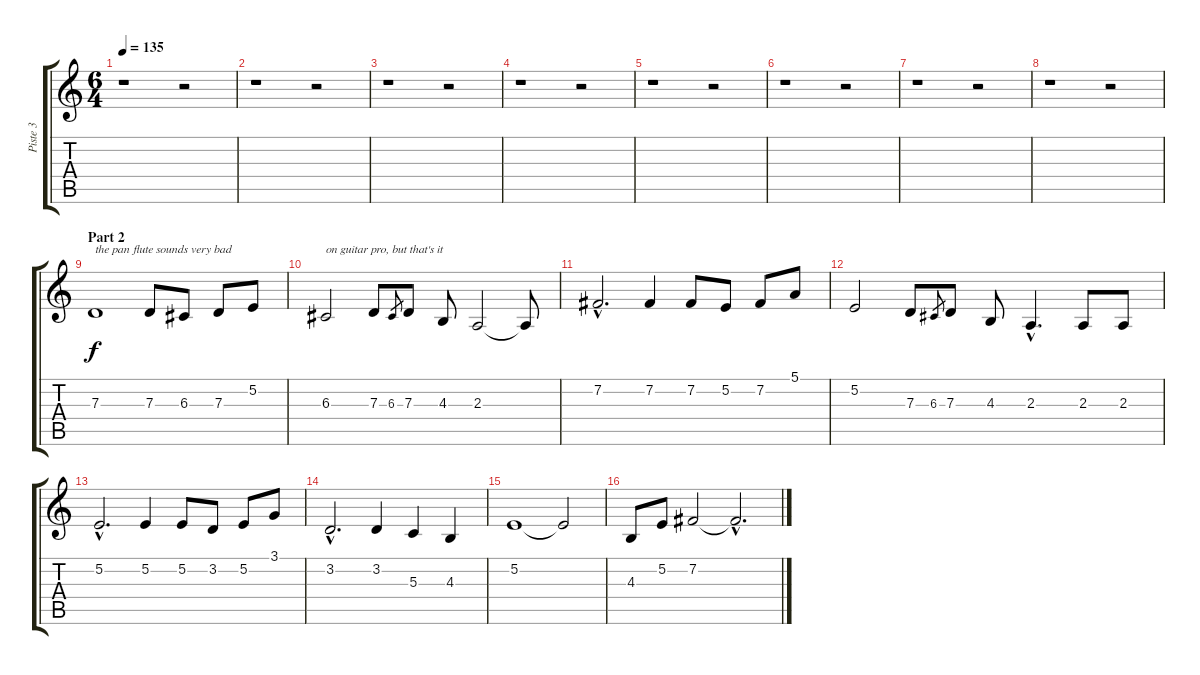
\track ("Piste 3" "Piste 3") {instrument panflute}
\staff {score tabs}
\tuning (E4 B3 G3 D3 A2 E2) {hide}
\ts (6 4)
\tempo 135
\clef g2
\ks c
r.1{dy f} r.2 |
r.1 r.2 |
r.1 r.2 |
r.1 r.2 |
r.1 r.2 |
r.1 r.2 |
r.1 r.2 |
r.1 r.2 |
\section ("" "Part 2")
7.3.1{txt "the pan flute sounds very bad"} 7.3.8 6.3.8 7.3.8 5.2.8 |
6.3.2{txt "on guitar pro, but that's it"} 7.3.8 6.3.8{gr} 7.3.8 4.3.8 2.3.2 2.3{t}.8 |
7.2{hac}.2{d} 7.2.4 7.2.8 5.2.8 7.2.8 5.1.8 |
5.2.2 7.3.8 6.3.8{gr} 7.3.8 4.3.8 2.3{hac}.4{d} 2.3.8 2.3.8 |
5.2{hac}.2{d} 5.2.4 5.2.8 3.2.8 5.2.8 3.1.8 |
3.2{hac}.2{d} 3.2.4 5.3.4 4.3.4 |
5.2.1 5.2{t}.2 |
4.3.8 5.2.8 7.2.2 7.2{hac t}.2{d}
